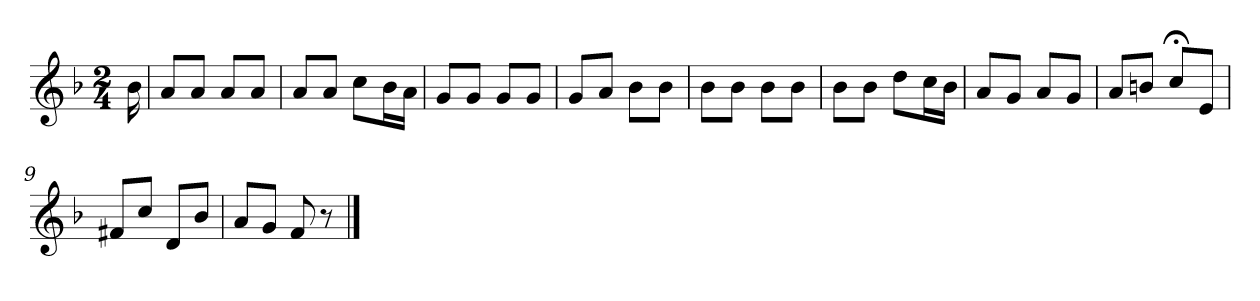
**kern
*part1
*staff1
*clefG2
*k[b-]
*F:
*M2/4
*MM120
=
16b-
=1
8a/L
8a/J
8a/L
8a/J
=2
8a/L
8a/J
8cc\L
16b-\L
16a\JJ
=3
8g/L
8g/J
8g/L
8g/J
=4
8g/L
8a/J
8b-\L
8b-\J
=5
8b-\L
8b-\J
8b-\L
8b-\J
=6
8b-\L
8b-\J
8dd\L
16cc\L
16b-\JJ
=7
8a/L
8g/J
8a/L
8g/J
=8
8a/L
8bn/J
8cc;</L
8e/J
=9
8f#X/L
8cc/J
8d/L
8b-/J
=10
8a/L
8g/J
8f
8r
==
*-
